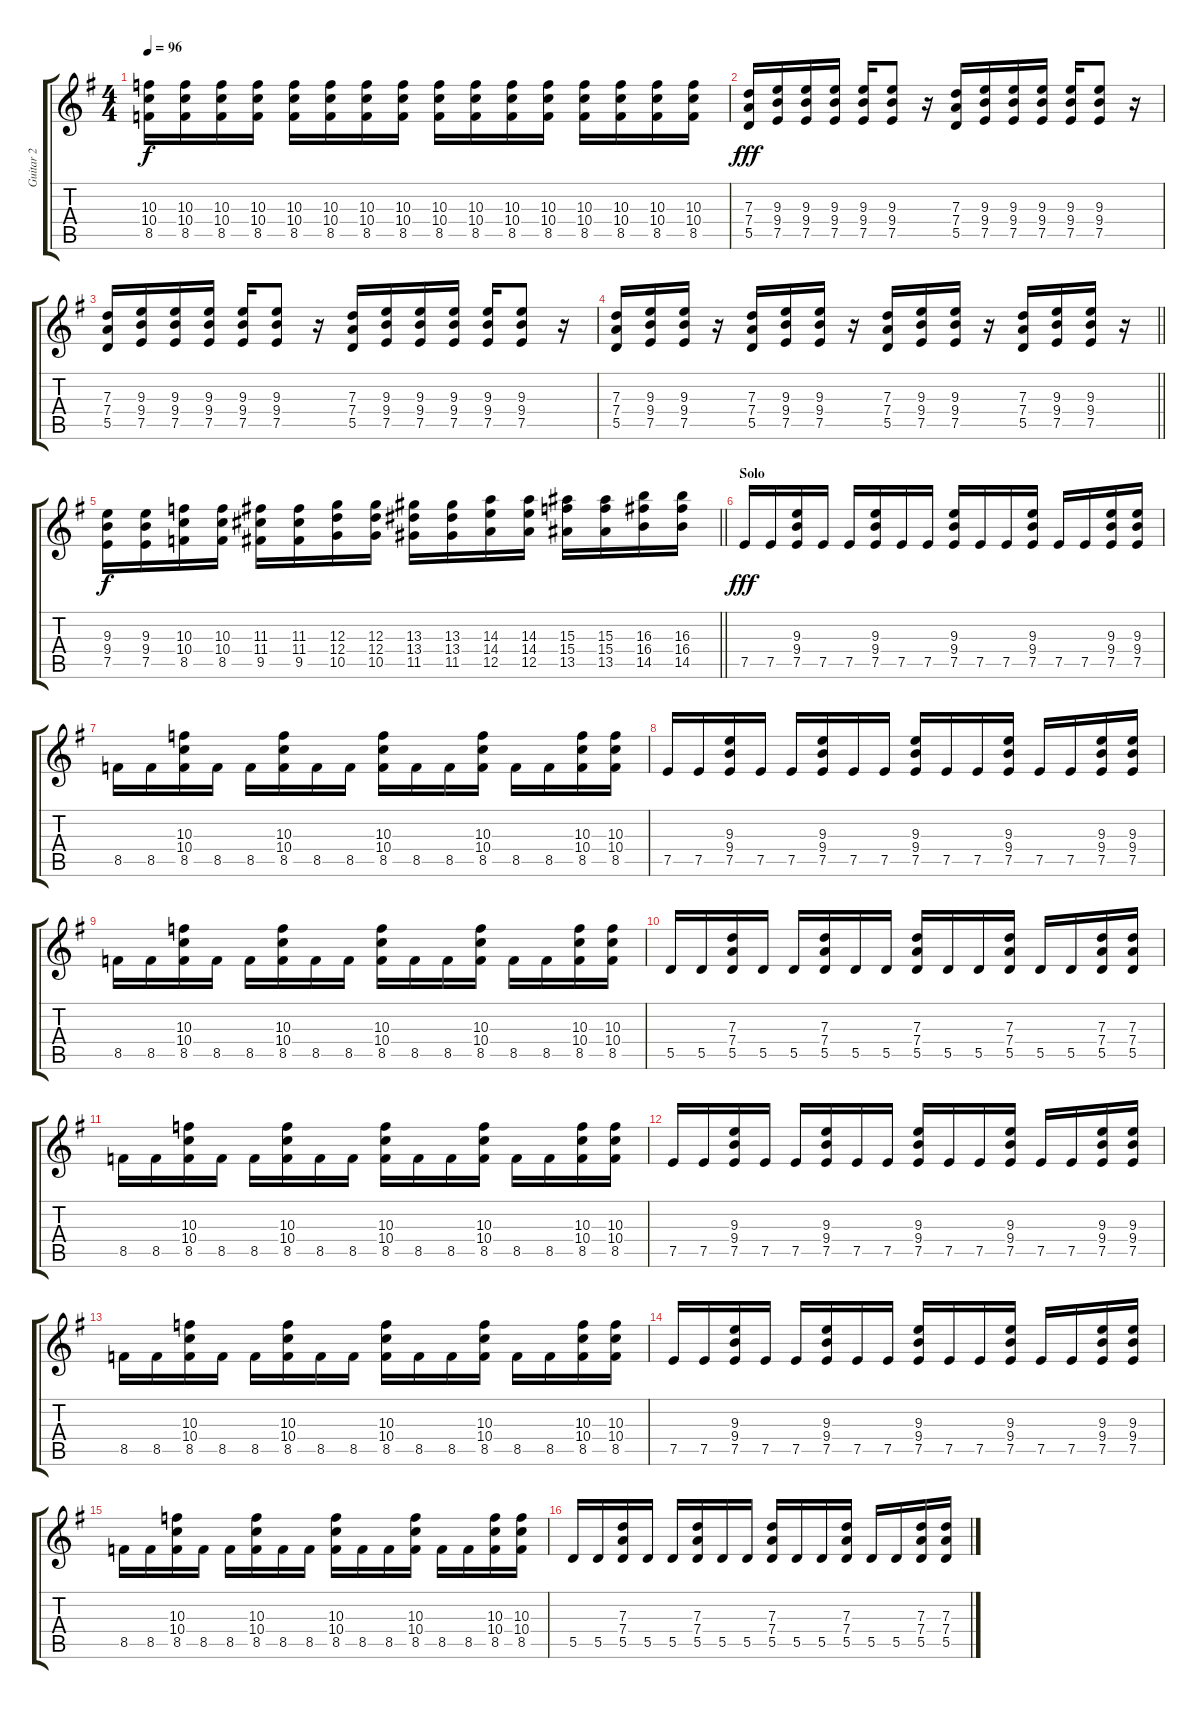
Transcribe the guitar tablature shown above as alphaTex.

\track ("Guitar 2" "Guitar 2") {instrument distortionguitar}
\staff {score tabs}
\tuning (E4 B3 G3 D3 A2 E2) {hide}
\ts (4 4)
\tempo 96
\clef g2
\ks g
(10.3 10.4 8.5).16{dy f} (10.3 10.4 8.5).16 (10.3 10.4 8.5).16 (10.3 10.4 8.5).16 (10.3 10.4 8.5).16 (10.3 10.4 8.5).16 (10.3 10.4 8.5).16 (10.3 10.4 8.5).16 (10.3 10.4 8.5).16 (10.3 10.4 8.5).16 (10.3 10.4 8.5).16 (10.3 10.4 8.5).16 (10.3 10.4 8.5).16 (10.3 10.4 8.5).16 (10.3 10.4 8.5).16 (10.3 10.4 8.5).16 |
(7.3 7.4 5.5).16{dy fff} (9.3 9.4 7.5).16 (9.3 9.4 7.5).16 (9.3 9.4 7.5).16 (9.3 9.4 7.5).16 (9.3 9.4 7.5).8 r.16 (7.3 7.4 5.5).16 (9.3 9.4 7.5).16 (9.3 9.4 7.5).16 (9.3 9.4 7.5).16 (9.3 9.4 7.5).16 (9.3 9.4 7.5).8 r.16 |
(7.3 7.4 5.5).16 (9.3 9.4 7.5).16 (9.3 9.4 7.5).16 (9.3 9.4 7.5).16 (9.3 9.4 7.5).16 (9.3 9.4 7.5).8 r.16 (7.3 7.4 5.5).16 (9.3 9.4 7.5).16 (9.3 9.4 7.5).16 (9.3 9.4 7.5).16 (9.3 9.4 7.5).16 (9.3 9.4 7.5).8 r.16 |
\barLineRight lightlight
(7.3 7.4 5.5).16 (9.3 9.4 7.5).16 (9.3 9.4 7.5).16 r.16 (7.3 7.4 5.5).16 (9.3 9.4 7.5).16 (9.3 9.4 7.5).16 r.16 (7.3 7.4 5.5).16 (9.3 9.4 7.5).16 (9.3 9.4 7.5).16 r.16 (7.3 7.4 5.5).16 (9.3 9.4 7.5).16 (9.3 9.4 7.5).16 r.16 |
\barLineRight lightlight
(9.3 9.4 7.5).16{dy f} (9.3 9.4 7.5).16 (10.3 10.4 8.5).16 (10.3 10.4 8.5).16 (11.3 11.4 9.5).16 (11.3 11.4 9.5).16 (12.3 12.4 10.5).16 (12.3 12.4 10.5).16 (13.3 13.4 11.5).16 (13.3 13.4 11.5).16 (14.3 14.4 12.5).16 (14.3 14.4 12.5).16 (15.3 15.4 13.5).16 (15.3 15.4 13.5).16 (16.3 16.4 14.5).16 (16.3 16.4 14.5).16 |
\section ("" "Solo")
7.5.16{dy fff} 7.5.16 (9.3 9.4 7.5).16 7.5.16 7.5.16 (9.3 9.4 7.5).16 7.5.16 7.5.16 (9.3 9.4 7.5).16 7.5.16 7.5.16 (9.3 9.4 7.5).16 7.5.16 7.5.16 (9.3 9.4 7.5).16 (9.3 9.4 7.5).16 |
8.5.16 8.5.16 (10.3 10.4 8.5).16 8.5.16 8.5.16 (10.3 10.4 8.5).16 8.5.16 8.5.16 (10.3 10.4 8.5).16 8.5.16 8.5.16 (10.3 10.4 8.5).16 8.5.16 8.5.16 (10.3 10.4 8.5).16 (10.3 10.4 8.5).16 |
7.5.16 7.5.16 (9.3 9.4 7.5).16 7.5.16 7.5.16 (9.3 9.4 7.5).16 7.5.16 7.5.16 (9.3 9.4 7.5).16 7.5.16 7.5.16 (9.3 9.4 7.5).16 7.5.16 7.5.16 (9.3 9.4 7.5).16 (9.3 9.4 7.5).16 |
8.5.16 8.5.16 (10.3 10.4 8.5).16 8.5.16 8.5.16 (10.3 10.4 8.5).16 8.5.16 8.5.16 (10.3 10.4 8.5).16 8.5.16 8.5.16 (10.3 10.4 8.5).16 8.5.16 8.5.16 (10.3 10.4 8.5).16 (10.3 10.4 8.5).16 |
5.5.16 5.5.16 (7.3 7.4 5.5).16 5.5.16 5.5.16 (7.3 7.4 5.5).16 5.5.16 5.5.16 (7.3 7.4 5.5).16 5.5.16 5.5.16 (7.3 7.4 5.5).16 5.5.16 5.5.16 (7.3 7.4 5.5).16 (7.3 7.4 5.5).16 |
8.5.16 8.5.16 (10.3 10.4 8.5).16 8.5.16 8.5.16 (10.3 10.4 8.5).16 8.5.16 8.5.16 (10.3 10.4 8.5).16 8.5.16 8.5.16 (10.3 10.4 8.5).16 8.5.16 8.5.16 (10.3 10.4 8.5).16 (10.3 10.4 8.5).16 |
7.5.16 7.5.16 (9.3 9.4 7.5).16 7.5.16 7.5.16 (9.3 9.4 7.5).16 7.5.16 7.5.16 (9.3 9.4 7.5).16 7.5.16 7.5.16 (9.3 9.4 7.5).16 7.5.16 7.5.16 (9.3 9.4 7.5).16 (9.3 9.4 7.5).16 |
8.5.16 8.5.16 (10.3 10.4 8.5).16 8.5.16 8.5.16 (10.3 10.4 8.5).16 8.5.16 8.5.16 (10.3 10.4 8.5).16 8.5.16 8.5.16 (10.3 10.4 8.5).16 8.5.16 8.5.16 (10.3 10.4 8.5).16 (10.3 10.4 8.5).16 |
7.5.16 7.5.16 (9.3 9.4 7.5).16 7.5.16 7.5.16 (9.3 9.4 7.5).16 7.5.16 7.5.16 (9.3 9.4 7.5).16 7.5.16 7.5.16 (9.3 9.4 7.5).16 7.5.16 7.5.16 (9.3 9.4 7.5).16 (9.3 9.4 7.5).16 |
8.5.16 8.5.16 (10.3 10.4 8.5).16 8.5.16 8.5.16 (10.3 10.4 8.5).16 8.5.16 8.5.16 (10.3 10.4 8.5).16 8.5.16 8.5.16 (10.3 10.4 8.5).16 8.5.16 8.5.16 (10.3 10.4 8.5).16 (10.3 10.4 8.5).16 |
5.5.16 5.5.16 (7.3 7.4 5.5).16 5.5.16 5.5.16 (7.3 7.4 5.5).16 5.5.16 5.5.16 (7.3 7.4 5.5).16 5.5.16 5.5.16 (7.3 7.4 5.5).16 5.5.16 5.5.16 (7.3 7.4 5.5).16 (7.3 7.4 5.5).16
